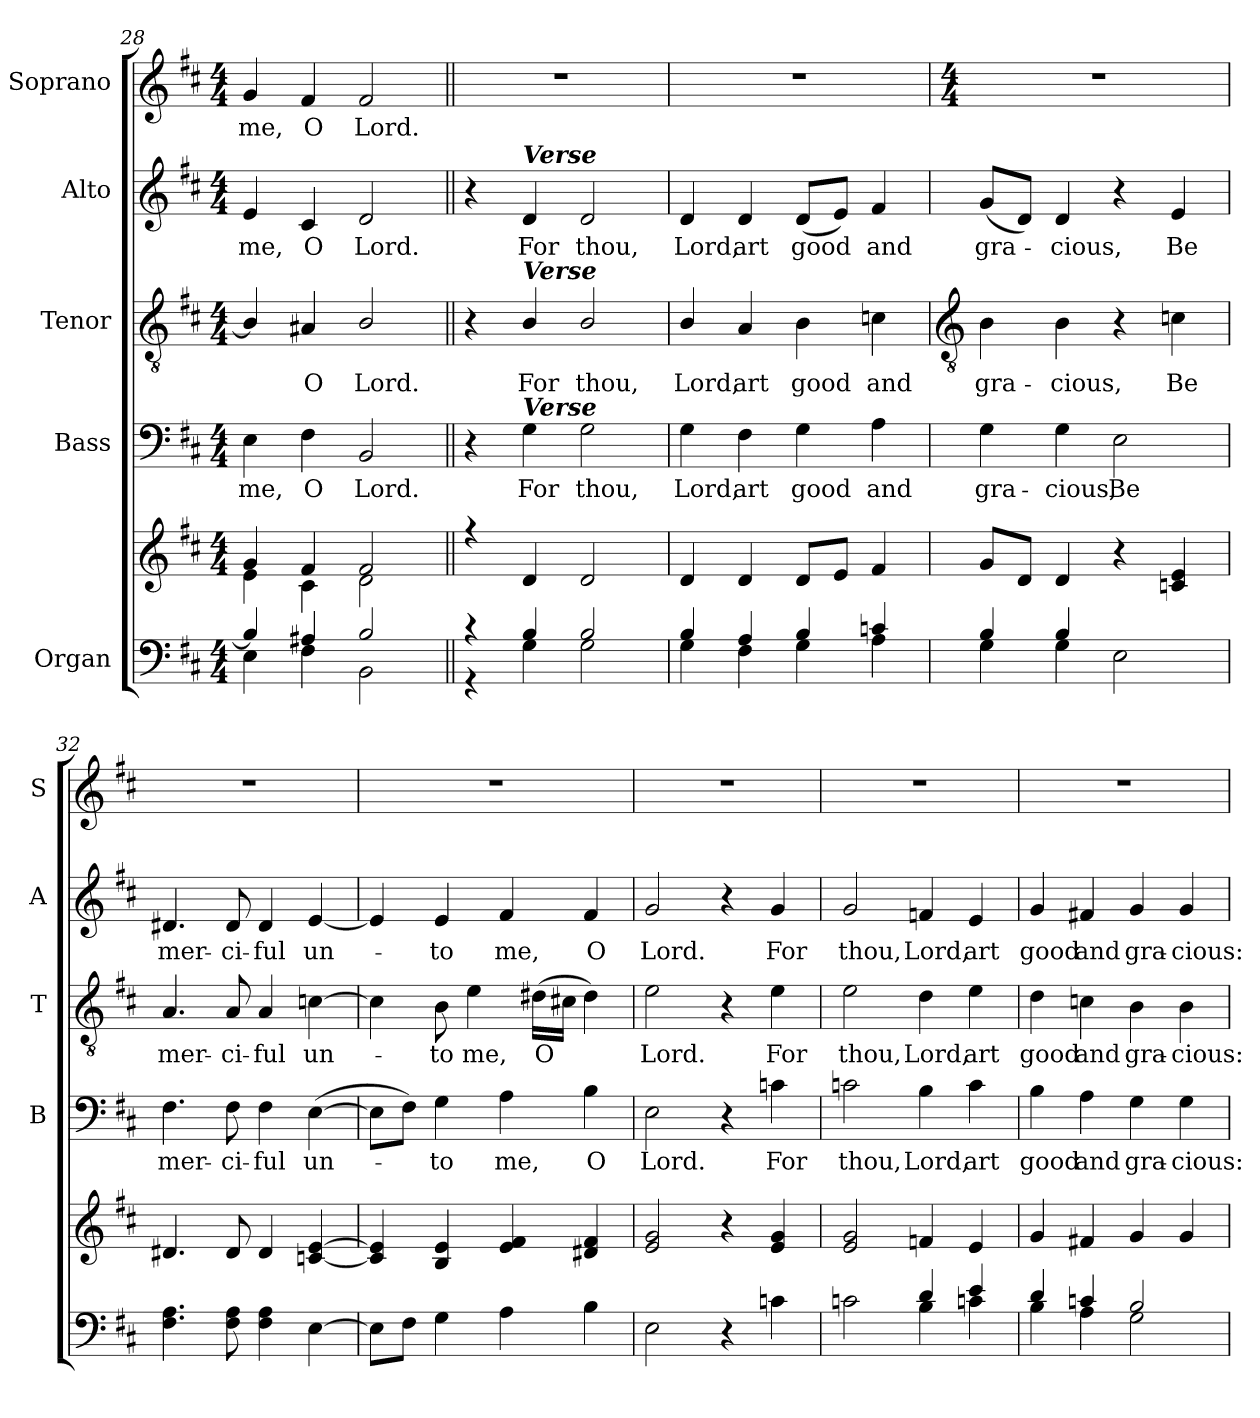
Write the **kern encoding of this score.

**kern	**kern	**kern	**text	**kern	**text	**kern	**text	**kern	**text
*part5	*part5	*part4	*part4	*part3	*part3	*part2	*part2	*part1	*part1
*staff6	*staff5	*staff4	*staff4	*staff3	*staff3	*staff2	*staff2	*staff1	*staff1
*I"Organ	*	*I"Bass	*	*I"Tenor	*	*I"Alto	*	*I"Soprano	*
*	*	*I'B	*	*I'T	*	*I'A	*	*I'S	*
*clefF4	*clefG2	*clefF4	*	*clefGv2	*	*clefG2	*	*clefG2	*
*k[f#c#]	*k[f#c#]	*k[f#c#]	*	*k[f#c#]	*	*k[f#c#]	*	*k[f#c#]	*
*D:	*D:	*D:	*	*D:	*	*D:	*	*D:	*
*M4/4	*M4/4	*M4/4	*	*M4/4	*	*M4/4	*	*M4/4	*
=28	=28	=28	=28	=28	=28	=28	=28	=28	=28
*^	*^	*	*	*	*	*	*	*	*
!	!	!	!	!	!LO:LY:b	!	!	!	!LO:LY:b	!	!LO:LY:b
4B/]	4E\	4g/	4e\	4E	me,	4B/]	.	4e	me,	4g	me,
!	!	!	!	!	!LO:LY:b	!	!LO:LY:b	!	!LO:LY:b	!	!LO:LY:b
4A#X/	4F#\	4f#/	4c#\	4F#	O	4A#X	O	4c#	O	4f#	O
!	!	!	!	!	!LO:LY:b	!	!LO:LY:b	!	!LO:LY:b	!	!LO:LY:b
2B/	2BB\	2f#/	2d\	2BB	Lord.	2B/	Lord.	2d	Lord.	2f#	Lord.
=29||	=29||	=29||	=29||	=29||	=29||	=29||	=29||	=29||	=29||	=29||	=29||
4r	4r	4r	1ryy	4r	.	4r	.	4r	.	1r	.
!	!	!	!	!	!	!	!	!LO:TX:a:Bi:t=Verse	!	!	!
!	!	!	!	!	!	!LO:TX:a:Bi:t=Verse	!	!	!	!	!
!	!	!	!	!LO:TX:a:Bi:t=Verse	!	!	!	!	!	!	!
!	!	!	!	!	!LO:LY:b	!	!LO:LY:b	!	!LO:LY:b	!	!
4B/	4G\	4d/	.	4G	For	4B/	For	4d	For	.	.
!	!	!	!	!	!LO:LY:b	!	!LO:LY:b	!	!LO:LY:b	!	!
2B/	2G\	2d/	.	2G	thou,	2B/	thou,	2d	thou,	.	.
=30	=30	=30	=30	=30	=30	=30	=30	=30	=30	=30	=30
!	!	!	!	!	!LO:LY:b	!	!LO:LY:b	!	!LO:LY:b	!	!
4B/	4G\	4d/	1ryy	4G	Lord,	4B/	Lord,	4d	Lord,	1r	.
!	!	!	!	!	!LO:LY:b	!	!LO:LY:b	!	!LO:LY:b	!	!
4A/	4F#\	4d/	.	4F#	art	4A	art	4d	art	.	.
!	!	!	!	!	!LO:LY:b	!	!LO:LY:b	!	!LO:LY:b	!	!
4B/	4G\	8d/L	.	4G	good	4B	good	(<8dL	good	.	.
.	.	8e/J	.	.	.	.	.	8eJ)	.	.	.
!	!	!	!	!	!LO:LY:b	!	!LO:LY:b	!	!LO:LY:b	!	!
4cn/	4A\	4f#/	.	4A	and	4cn	and	4f#	and	.	.
*	*	*v	*v	*	*	*	*	*	*	*	*
!!LO:LB:g=z
=31	=31	=31	=31	=31	=31	=31	=31	=31	=31	=31
*	*	*	*	*	*clefGv2	*	*	*	*	*
*	*	*	*	*	*	*	*	*	*M4/4	*
!	!	!	!	!LO:LY:b	!	!LO:LY:b	!	!LO:LY:b	!	!
4B/	4G\	8gL	4G	gra-	4B	gra-	(<8gL	gra-	1r	.
.	.	8dJ	.	.	.	.	8dJ)	.	.	.
!	!	!	!	!LO:LY:b	!	!LO:LY:b	!	!LO:LY:b	!	!
4B/	4G\	4d	4G	-cious,	4B	-cious,	4d	cious,	.	.
!	!	!	!	!LO:LY:b	!	!	!	!	!	!
2E\	2ryy	4r	2E	Be	4r	.	4r	.	.	.
!	!	!	!	!	!	!LO:LY:b	!	!LO:LY:b	!	!
.	.	4cn 4e	.	.	4cn	Be	4e	Be	.	.
=32	=32	=32	=32	=32	=32	=32	=32	=32	=32	=32
!	!	!	!	!LO:LY:b	!	!LO:LY:b	!	!LO:LY:b	!	!
4.F#\ 4.A\	2ryy	4.d#X	4.F#	mer-	4.A	mer-	4.d#X	mer-	1r	.
!	!	!	!	!LO:LY:b	!	!LO:LY:b	!	!LO:LY:b	!	!
8F#\ 8A\	.	8d#	8F#	-ci-	8A	-ci-	8d#	-ci-	.	.
!	!	!	!	!LO:LY:b	!	!LO:LY:b	!	!LO:LY:b	!	!
4F#\ 4A\	2ryy	4d#	4F#	-ful	4A	-ful	4d#	-ful	.	.
!	!	!	!	!LO:LY:b	!	!LO:LY:b	!	!LO:LY:b	!	!
[4E\	.	[4cn [4e	(>[4E	un-	[4cn	un-	[4e	un-	.	.
=33	=33	=33	=33	=33	=33	=33	=33	=33	=33	=33
8E\L]	2ryy	4c] 4e]	8EL]	.	4c]	.	4e]	.	1r	.
8F#\J	.	.	8F#J)	.	.	.	.	.	.	.
!	!	!	!	!LO:LY:b	!	!LO:LY:b	!	!LO:LY:b	!	!
4G\	.	4B 4e	4G	to	8B	to	4e	to	.	.
!	!	!	!	!	!	!LO:LY:b	!	!	!	!
.	.	.	.	.	4e	me,	.	.	.	.
!	!	!	!	!LO:LY:b	!	!	!	!LO:LY:b	!	!
4A\	2ryy	4e 4f#	4A	me,	.	.	4f#	me,	.	.
!	!	!	!	!	!	!LO:LY:b	!	!	!	!
.	.	.	.	.	(>16d#XLL	O	.	.	.	.
.	.	.	.	.	16c#XJJ	.	.	.	.	.
!	!	!	!	!LO:LY:b	!	!	!	!LO:LY:b	!	!
4B\	.	4d#X 4f#	4B	O	4d#)	.	4f#	O	.	.
=34	=34	=34	=34	=34	=34	=34	=34	=34	=34	=34
!	!	!	!	!LO:LY:b	!	!LO:LY:b	!	!LO:LY:b	!	!
2E\	2ryy	2e 2g	2E	Lord.	2e	Lord.	2g	Lord.	1r	.
4r	2ryy	4r	4r	.	4r	.	4r	.	.	.
!	!	!	!	!LO:LY:b	!	!LO:LY:b	!	!LO:LY:b	!	!
4cn\	.	4e 4g	4cn	For	4e	For	4g	For	.	.
=35	=35	=35	=35	=35	=35	=35	=35	=35	=35	=35
!	!	!	!	!LO:LY:b	!	!LO:LY:b	!	!LO:LY:b	!	!
2cn\	2ryy	2e 2g	2cn	thou,	2e	thou,	2g	thou,	1r	.
!	!	!	!	!LO:LY:b	!	!LO:LY:b	!	!LO:LY:b	!	!
4d/	4B\	4fn	4B	Lord,	4d	Lord,	4fn	Lord,	.	.
!	!	!	!	!LO:LY:b	!	!LO:LY:b	!	!LO:LY:b	!	!
4e/	4cn\	4e	4c	art	4e	art	4e	art	.	.
=36	=36	=36	=36	=36	=36	=36	=36	=36	=36	=36
!	!	!	!	!LO:LY:b	!	!LO:LY:b	!	!LO:LY:b	!	!
4d/	4B\	4g	4B	good	4d	good	4g	good	1r	.
!	!	!	!	!LO:LY:b	!	!LO:LY:b	!	!LO:LY:b	!	!
4cn/	4A\	4f#X	4A	and	4cn	and	4f#X	and	.	.
!	!	!	!	!LO:LY:b	!	!LO:LY:b	!	!LO:LY:b	!	!
2B/	2G\	4g	4G	gra-	4B	gra-	4g	gra-	.	.
!	!	!	!	!LO:LY:b	!	!LO:LY:b	!	!LO:LY:b	!	!
.	.	4g	4G	-cious:	4B	-cious:	4g	-cious:	.	.
*v	*v	*	*	*	*	*	*	*	*	*
=	=	=	=	=	=	=	=	=	=
*-	*-	*-	*-	*-	*-	*-	*-	*-	*-
